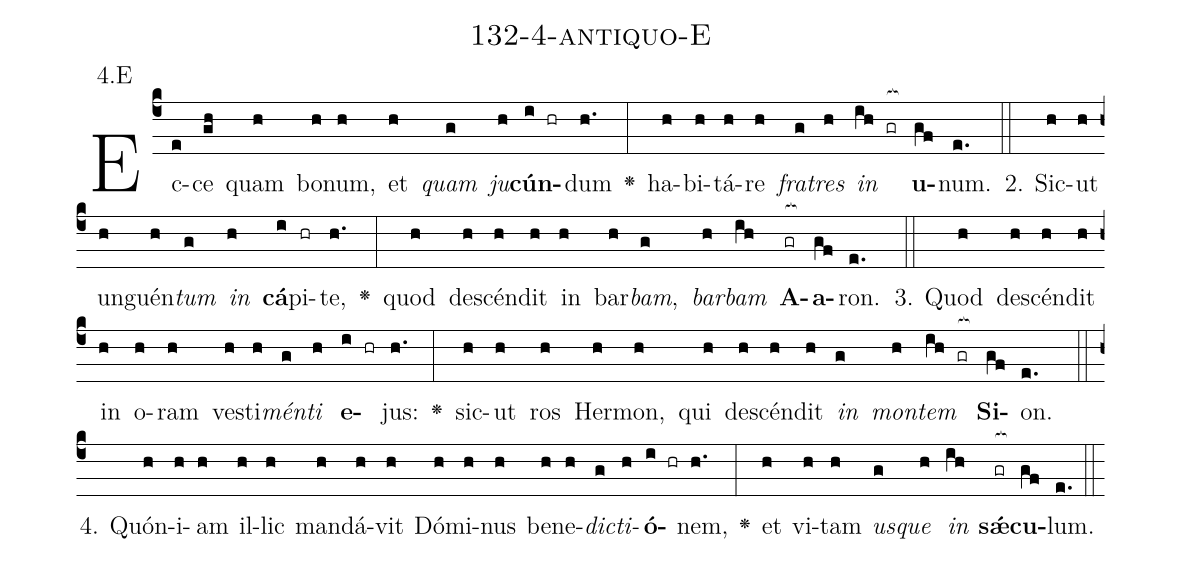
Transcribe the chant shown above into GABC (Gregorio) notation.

name: 132-4-antiquo-E;
annotation: 4.E;
%%
(c4)Ec(e)ce(gh) quam(h) bo(h)num,(h) et(h) <i>quam</i>(g) <i>ju</i>(h)<b>cún</b>(i hr)dum(h.) <v>\greheightstar</v>(:) ha(h)bi(h)tá(h)re(h) <i>fra</i>(g)<i>tres</i>(h) <i>in</i>(ih gr[ocb:1{]) <b>u</b>(gf[ocb:0}])num.(e.) (::)
2. Sic(h)ut(h) un(h)guén(h)<i>tum</i>(g) <i>in</i>(h) <b>cá</b>(i)pi(hr)te,(h.) <v>\greheightstar</v>(:) quod(h) de(h)scén(h)dit(h) in(h) bar(h)<i>bam</i>,(g) <i>bar</i>(h)<i>bam</i>(ih) <b>A</b>(gr[ocb:1{])<b>a</b>(gf[ocb:0}])ron.(e.) (::)
3. Quod(h) de(h)scén(h)dit(h) in(h) o(h)ram(h) ves(h)ti(h)<i>mén</i>(g)<i>ti</i>(h) <b>e</b>(i hr)jus:(h.) <v>\greheightstar</v>(:) sic(h)ut(h) ros(h) Her(h)mon,(h) qui(h) de(h)scén(h)dit(h) <i>in</i>(g) <i>mon</i>(h)<i>tem</i>(ih gr[ocb:1{]) <b>Si</b>(gf[ocb:0}])on.(e.) (::)
4. Quón(h)i(h)am(h) il(h)lic(h) man(h)dá(h)vit(h) Dó(h)mi(h)nus(h) be(h)ne(h)<i>dic</i>(g)<i>ti</i>(h)<b>ó</b>(i hr)nem,(h.) <v>\greheightstar</v>(:) et(h) vi(h)tam(h) <i>us</i>(g)<i>que</i>(h) <i>in</i>(ih) <b>sǽ</b>(gr[ocb:1{])<b>cu</b>(gf[ocb:0}])lum.(e.) (::)
